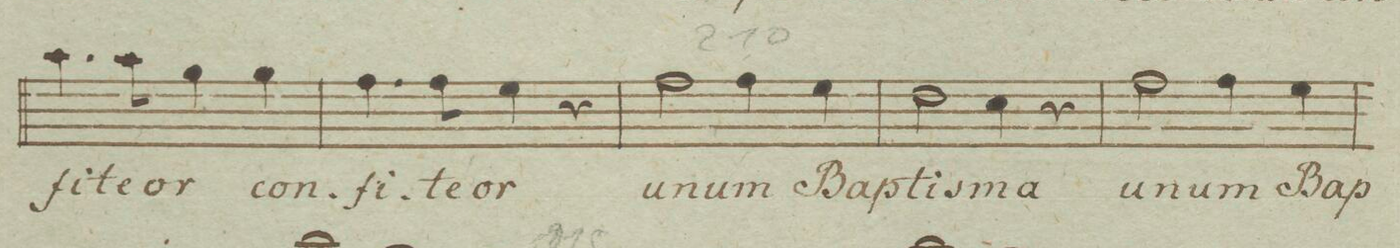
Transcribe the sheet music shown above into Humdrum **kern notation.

**kern	**text	**dynam
*I"Basso	*	*
*clefF4	*	*
*k[b-e-a-]	*	*
*met(c)	*	*
*M4/4	*	*
4.c\	-fi-	.
8c\	-te-	.
4B-\	-or	.
4B-\	con-	.
=205	=205	=205
4.A-\	-fi-	.
8A-\	-te-	.
4G\	-or	.
4r	.	.
=206	=206	=206
2A-\	u-	.
4A-\	-num	.
4G\	Ba-	.
=207	=207	=207
2F\	-pti-	.
4E-\	-sma	.
4r	.	.
=208	=208	=208
2A-\	u-	.
4A-\	-num	.
4G\	Ba-	.
=209	=209	=209
*-	*-	*-
